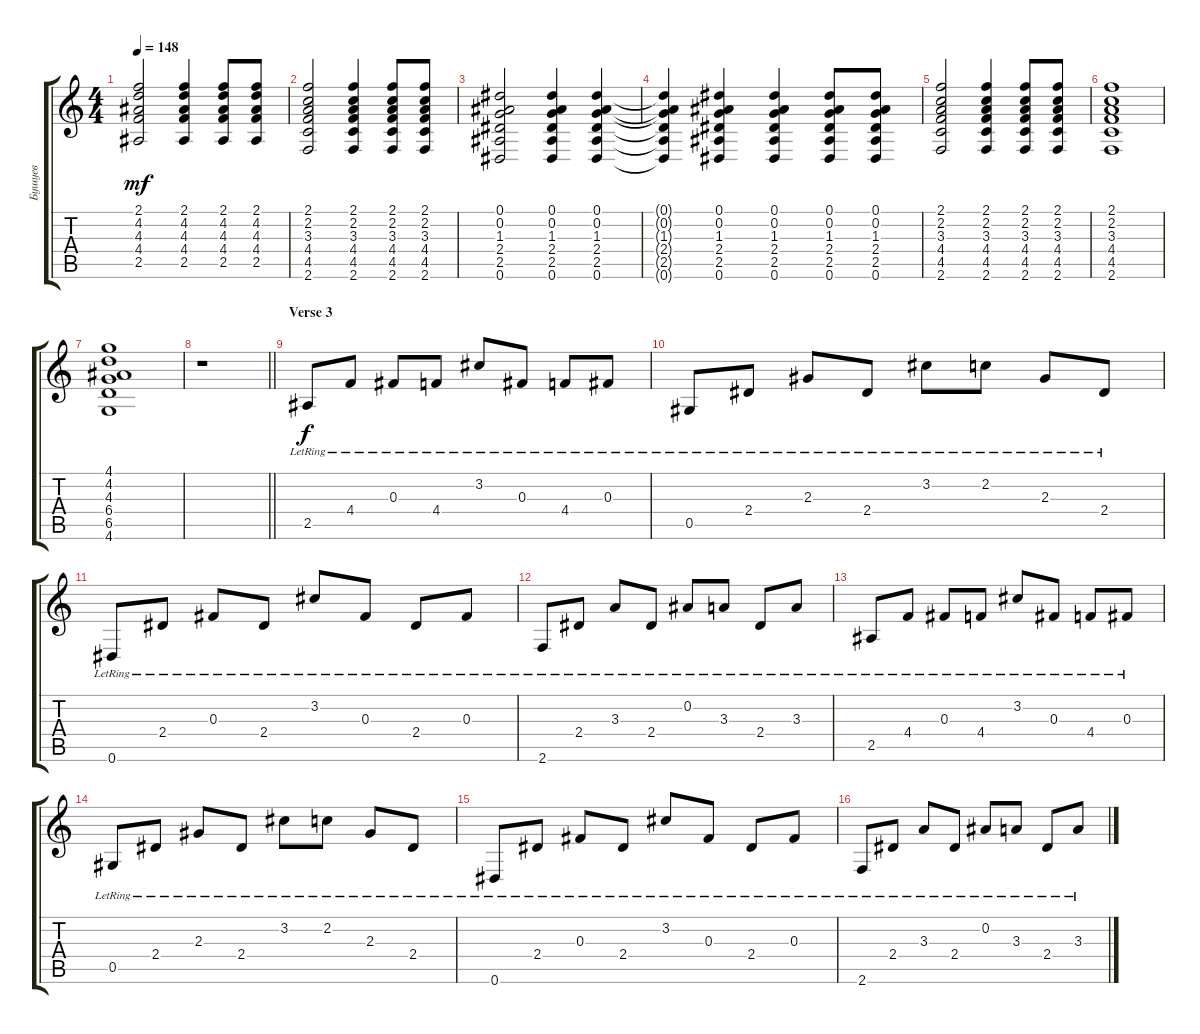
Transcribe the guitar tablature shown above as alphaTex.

\track ("Бушуев" "Бушуев") {instrument acousticguitarsteel}
\staff {score tabs}
\tuning (Eb4 Bb3 Gb3 Db3 Ab2 Eb2) {hide}
\ts (4 4)
\tempo 148
\clef g2
\ks c
(2.1 4.2 4.3 4.4 2.5).2{dy mf} (2.1 4.2 4.3 4.4 2.5).4 (2.1 4.2 4.3 4.4 2.5).8 (2.1 4.2 4.3 4.4 2.5).8 |
(2.1 2.2 3.3 4.4 4.5 2.6).2 (2.1 2.2 3.3 4.4 4.5 2.6).4 (2.1 2.2 3.3 4.4 4.5 2.6).8 (2.1 2.2 3.3 4.4 4.5 2.6).8 |
(0.1 0.2 1.3 2.4 2.5 0.6).2 (0.1 0.2 1.3 2.4 2.5 0.6).4 (0.1 0.2 1.3 2.4 2.5 0.6).4 |
(0.1{t} 0.2{t} 1.3{t} 2.4{t} 2.5{t} 0.6{t}).4 (0.1 0.2 1.3 2.4 2.5 0.6).4 (0.1 0.2 1.3 2.4 2.5 0.6).4 (0.1 0.2 1.3 2.4 2.5 0.6).8 (0.1 0.2 1.3 2.4 2.5 0.6).8 |
(2.1 2.2 3.3 4.4 4.5 2.6).2 (2.1 2.2 3.3 4.4 4.5 2.6).4 (2.1 2.2 3.3 4.4 4.5 2.6).8 (2.1 2.2 3.3 4.4 4.5 2.6).8 |
(2.1 2.2 3.3 4.4 4.5 2.6).1 |
(4.1 4.2 4.3 6.4 6.5 4.6).1 |
\barLineRight lightlight
r.1 |
\section ("" "Verse 3")
2.5{lr}.8{dy f} 4.4{lr}.8 0.3{lr}.8 4.4{lr}.8 3.2{lr}.8 0.3{lr}.8 4.4{lr}.8 0.3{lr}.8 |
0.5{lr}.8 2.4{lr}.8 2.3{lr}.8 2.4{lr}.8 3.2{lr}.8 2.2{lr}.8 2.3{lr}.8 2.4{lr}.8 |
0.6{lr}.8 2.4{lr}.8 0.3{lr}.8 2.4{lr}.8 3.2{lr}.8 0.3{lr}.8 2.4{lr}.8 0.3{lr}.8 |
2.6{lr}.8 2.4{lr}.8 3.3{lr}.8 2.4{lr}.8 0.2{lr}.8 3.3{lr}.8 2.4{lr}.8 3.3{lr}.8 |
2.5{lr}.8 4.4{lr}.8 0.3{lr}.8 4.4{lr}.8 3.2{lr}.8 0.3{lr}.8 4.4{lr}.8 0.3{lr}.8 |
0.5{lr}.8 2.4{lr}.8 2.3{lr}.8 2.4{lr}.8 3.2{lr}.8 2.2{lr}.8 2.3{lr}.8 2.4{lr}.8 |
0.6{lr}.8 2.4{lr}.8 0.3{lr}.8 2.4{lr}.8 3.2{lr}.8 0.3{lr}.8 2.4{lr}.8 0.3{lr}.8 |
2.6{lr}.8 2.4{lr}.8 3.3{lr}.8 2.4{lr}.8 0.2{lr}.8 3.3{lr}.8 2.4{lr}.8 3.3{lr}.8
